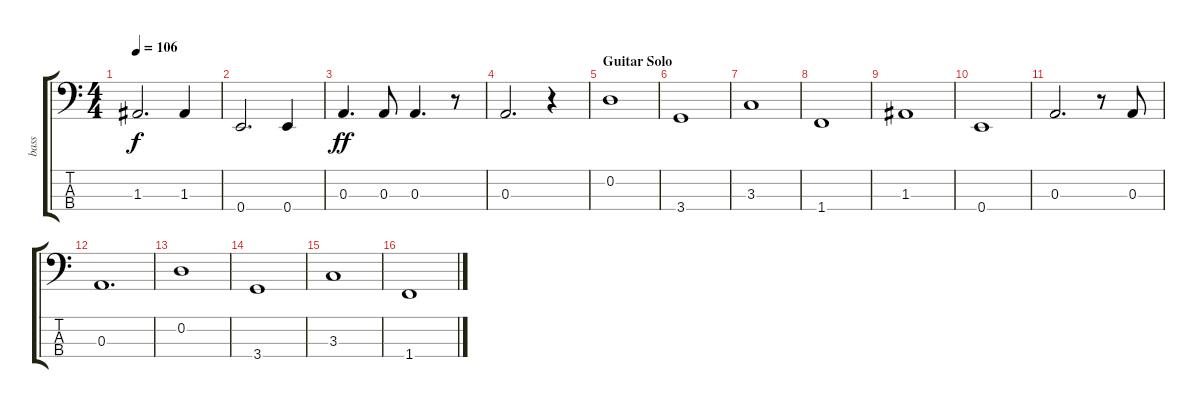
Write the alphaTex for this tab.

\track ("bass" "bass") {instrument electricbassfinger}
\staff {score tabs}
\tuning (G2 D2 A1 E1) {hide}
\ts (4 4)
\tempo 106
\clef f4
\ks c
1.3.2{d dy f} 1.3.4 |
0.4.2{d} 0.4.4 |
0.3.4{d dy ff} 0.3.8 0.3.4{d} r.8 |
0.3.2{d} r.4 |
\section ("" "Guitar Solo")
0.2.1 |
3.4.1 |
3.3.1 |
1.4.1 |
1.3.1 |
0.4.1 |
0.3.2{d} r.8 0.3.8 |
0.3.1{d} |
0.2.1 |
3.4.1 |
3.3.1 |
1.4.1
